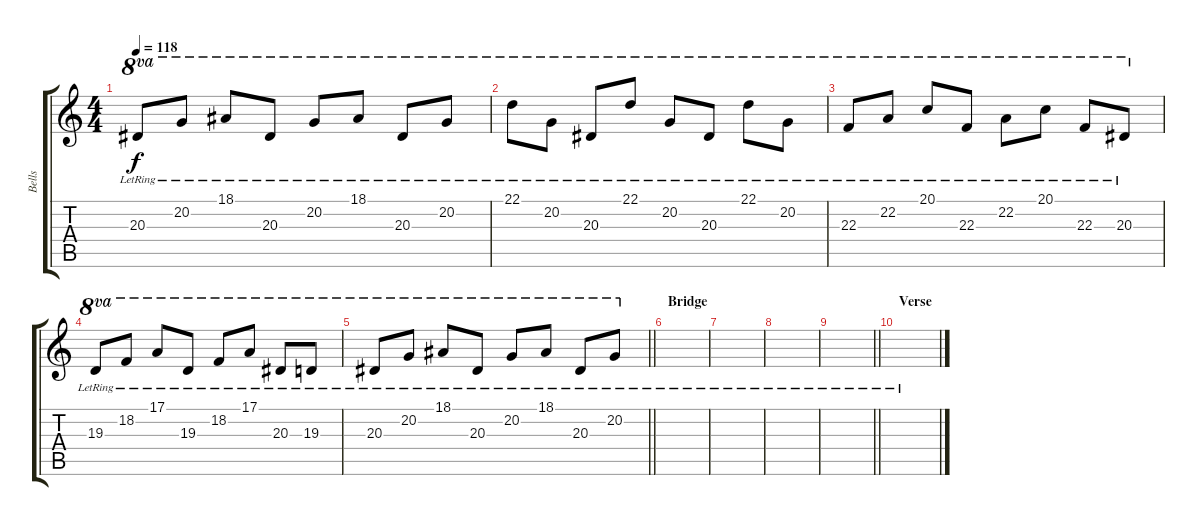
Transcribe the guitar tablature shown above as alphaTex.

\track ("Bells" "Bells") {instrument vibraphone}
\staff {score tabs}
\tuning (E4 B3 G3 D3 A2 E2) {hide}
\ts (4 4)
\tempo 118
\clef g2
\ks c
20.3{lr}.8{ot 8va dy f} 20.2{lr}.8{ot 8va} 18.1{lr}.8{ot 8va} 20.3{lr}.8{ot 8va} 20.2{lr}.8{ot 8va} 18.1{lr}.8{ot 8va} 20.3{lr}.8{ot 8va} 20.2{lr}.8{ot 8va} |
22.1{lr}.8{ot 8va} 20.2{lr}.8{ot 8va} 20.3{lr}.8{ot 8va} 22.1{lr}.8{ot 8va} 20.2{lr}.8{ot 8va} 20.3{lr}.8{ot 8va} 22.1{lr}.8{ot 8va} 20.2{lr}.8{ot 8va} |
22.3{lr}.8{ot 8va} 22.2{lr}.8{ot 8va} 20.1{lr}.8{ot 8va} 22.3{lr}.8{ot 8va} 22.2{lr}.8{ot 8va} 20.1{lr}.8{ot 8va} 22.3{lr}.8{ot 8va} 20.3{lr}.8{ot 8va} |
19.3{lr}.8{ot 8va} 18.2{lr}.8{ot 8va} 17.1{lr}.8{ot 8va} 19.3{lr}.8{ot 8va} 18.2{lr}.8{ot 8va} 17.1{lr}.8{ot 8va} 20.3{lr}.8{ot 8va} 19.3{lr}.8{ot 8va} |
\barLineRight lightlight
20.3{lr}.8{ot 8va} 20.2{lr}.8{ot 8va} 18.1{lr}.8{ot 8va} 20.3{lr}.8{ot 8va} 20.2{lr}.8{ot 8va} 18.1{lr}.8{ot 8va} 20.3{lr}.8{ot 8va} 20.2{lr}.8{ot 8va} |
\section ("" "Bridge")
|
|
|
\barLineRight lightlight
|
\section ("" "Verse")
